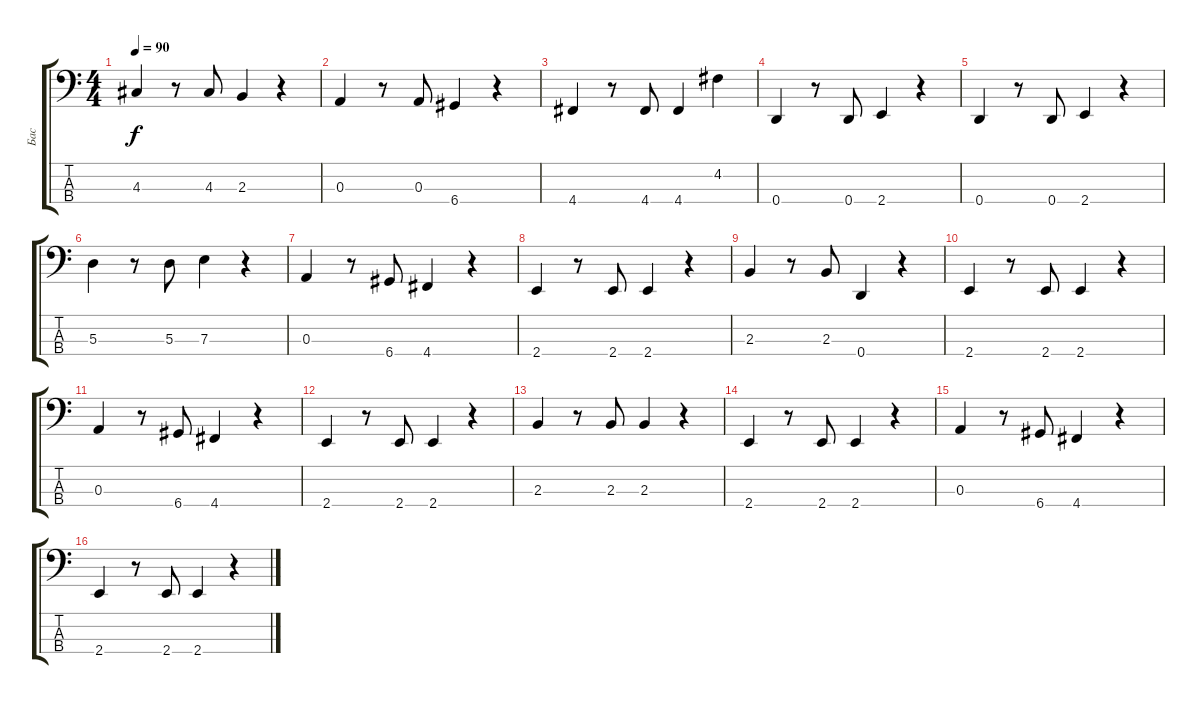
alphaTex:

\track ("Бас" "Бас") {instrument electricbassfinger}
\staff {score tabs}
\tuning (G2 D2 A1 D1) {hide}
\ts (4 4)
\tempo 90
\clef f4
\ks c
4.3.4{dy f} r.8 4.3.8 2.3.4 r.4 |
0.3.4 r.8 0.3.8 6.4.4 r.4 |
4.4.4 r.8 4.4.8 4.4.4 4.2.4 |
0.4.4 r.8 0.4.8 2.4.4 r.4 |
0.4.4 r.8 0.4.8 2.4.4 r.4 |
5.3.4 r.8 5.3.8 7.3.4 r.4 |
0.3.4 r.8 6.4.8 4.4.4 r.4 |
2.4.4 r.8 2.4.8 2.4.4 r.4 |
2.3.4 r.8 2.3.8 0.4.4 r.4 |
2.4.4 r.8 2.4.8 2.4.4 r.4 |
0.3.4 r.8 6.4.8 4.4.4 r.4 |
2.4.4 r.8 2.4.8 2.4.4 r.4 |
2.3.4 r.8 2.3.8 2.3.4 r.4 |
2.4.4 r.8 2.4.8 2.4.4 r.4 |
0.3.4 r.8 6.4.8 4.4.4 r.4 |
2.4.4 r.8 2.4.8 2.4.4 r.4
